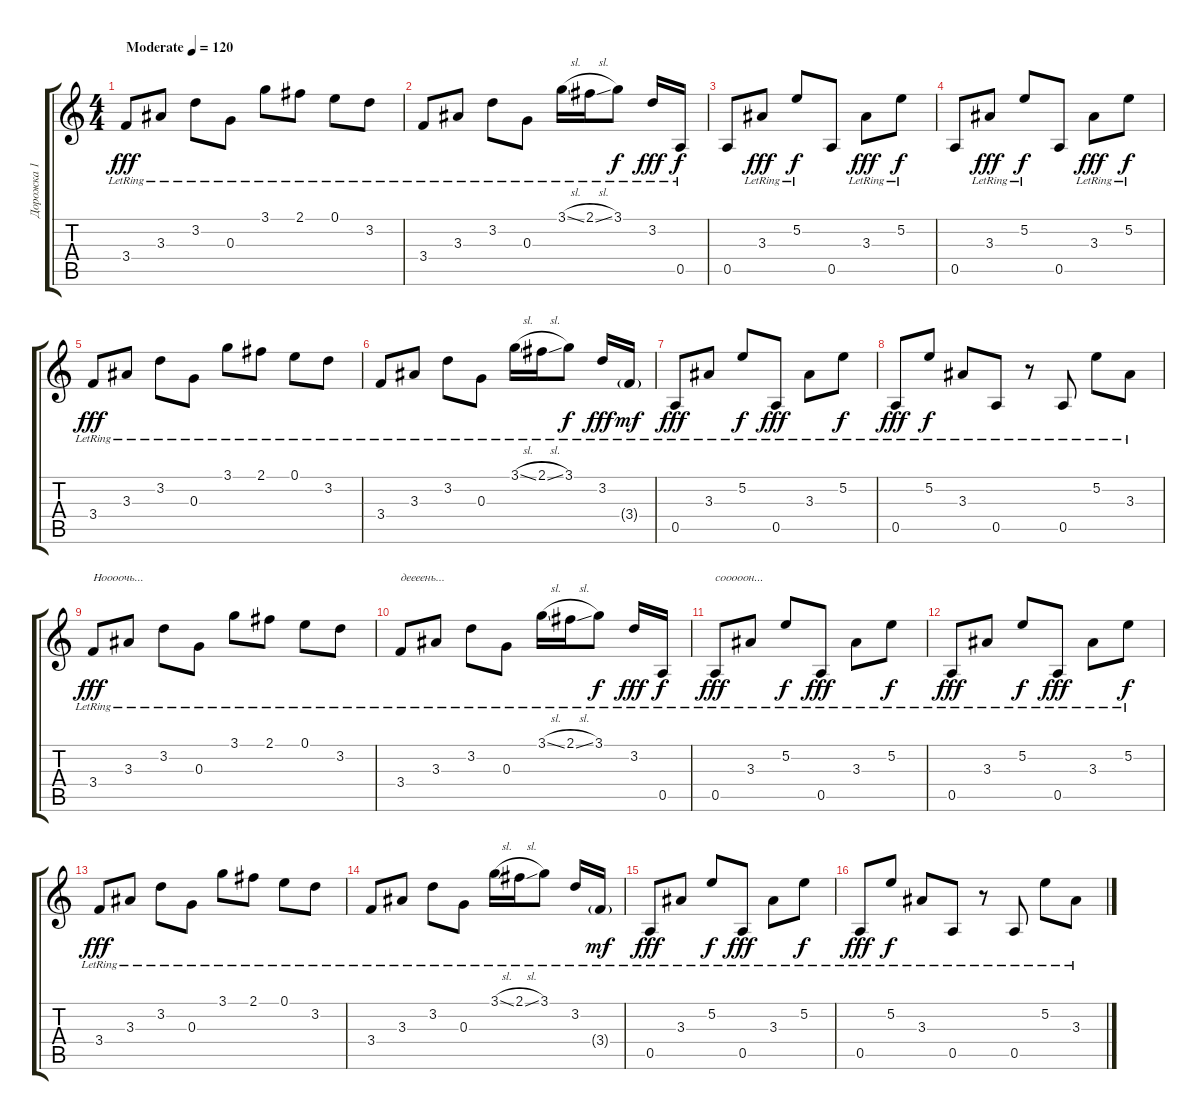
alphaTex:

\track ("Дорожка 1" "Дорожка 1") {instrument acousticguitarsteel}
\staff {score tabs}
\tuning (E4 B3 G3 D3 A2 E2) {hide}
\ts (4 4)
\tempo (120 "Moderate")
\clef g2
\ks c
3.4{lr}.8{dy fff instrument acousticguitarsteel} 3.3{lr}.8 3.2{lr}.8 0.3{lr}.8 3.1{lr}.8 2.1{lr}.8 0.1{lr}.8 3.2{lr}.8 |
3.4{lr}.8 3.3{lr}.8 3.2{lr}.8 0.3{lr}.8 3.1{sl lr}.16 2.1{sl lr}.16 3.1{lr}.8{dy f} 3.2{lr}.16{dy fff} 0.5{lr}.16{dy f} |
0.5.8 3.3{lr}.8{dy fff} 5.2{lr}.8{dy f} 0.5.8 3.3{lr}.8{dy fff} 5.2{lr}.8{dy f} |
0.5.8 3.3{lr}.8{dy fff} 5.2{lr}.8{dy f} 0.5.8 3.3{lr}.8{dy fff} 5.2{lr}.8{dy f} |
3.4{lr}.8{dy fff} 3.3{lr}.8 3.2{lr}.8 0.3{lr}.8 3.1{lr}.8 2.1{lr}.8 0.1{lr}.8 3.2{lr}.8 |
3.4{lr}.8 3.3{lr}.8 3.2{lr}.8 0.3{lr}.8 3.1{sl lr}.16 2.1{sl lr}.16 3.1{lr}.8{dy f} 3.2{lr}.16{dy fff} 3.4{g lr}.16{dy mf} |
0.5{lr}.8{dy fff} 3.3{lr}.8 5.2{lr}.8{dy f} 0.5{lr}.8{dy fff} 3.3{lr}.8 5.2{lr}.8{dy f} |
0.5{lr}.8{dy fff} 5.2{lr}.8{dy f} 3.3{lr}.8 0.5{lr}.8 r.8 0.5{lr}.8 5.2{lr}.8 3.3{lr}.8 |
3.4{lr}.8{txt "Ноооочь..." dy fff} 3.3{lr}.8 3.2{lr}.8 0.3{lr}.8 3.1{lr}.8 2.1{lr}.8 0.1{lr}.8 3.2{lr}.8 |
3.4{lr}.8{txt "деееень..."} 3.3{lr}.8 3.2{lr}.8 0.3{lr}.8 3.1{sl lr}.16 2.1{sl lr}.16 3.1{lr}.8{dy f} 3.2{lr}.16{dy fff} 0.5{lr}.16{dy f} |
0.5{lr}.8{txt "сооооон..." dy fff} 3.3{lr}.8 5.2{lr}.8{dy f} 0.5{lr}.8{dy fff} 3.3{lr}.8 5.2{lr}.8{dy f} |
0.5{lr}.8{dy fff} 3.3{lr}.8 5.2{lr}.8{dy f} 0.5{lr}.8{dy fff} 3.3{lr}.8 5.2{lr}.8{dy f} |
3.4{lr}.8{dy fff} 3.3{lr}.8 3.2{lr}.8 0.3{lr}.8 3.1{lr}.8 2.1{lr}.8 0.1{lr}.8 3.2{lr}.8 |
3.4{lr}.8 3.3{lr}.8 3.2{lr}.8 0.3{lr}.8 3.1{sl lr}.16 2.1{sl lr}.16 3.1{lr}.8 3.2{lr}.16 3.4{g lr}.16{dy mf} |
0.5{lr}.8{dy fff} 3.3{lr}.8 5.2{lr}.8{dy f} 0.5{lr}.8{dy fff} 3.3{lr}.8 5.2{lr}.8{dy f} |
0.5{lr}.8{dy fff} 5.2{lr}.8{dy f} 3.3{lr}.8 0.5{lr}.8 r.8 0.5{lr}.8 5.2{lr}.8 3.3{lr}.8
